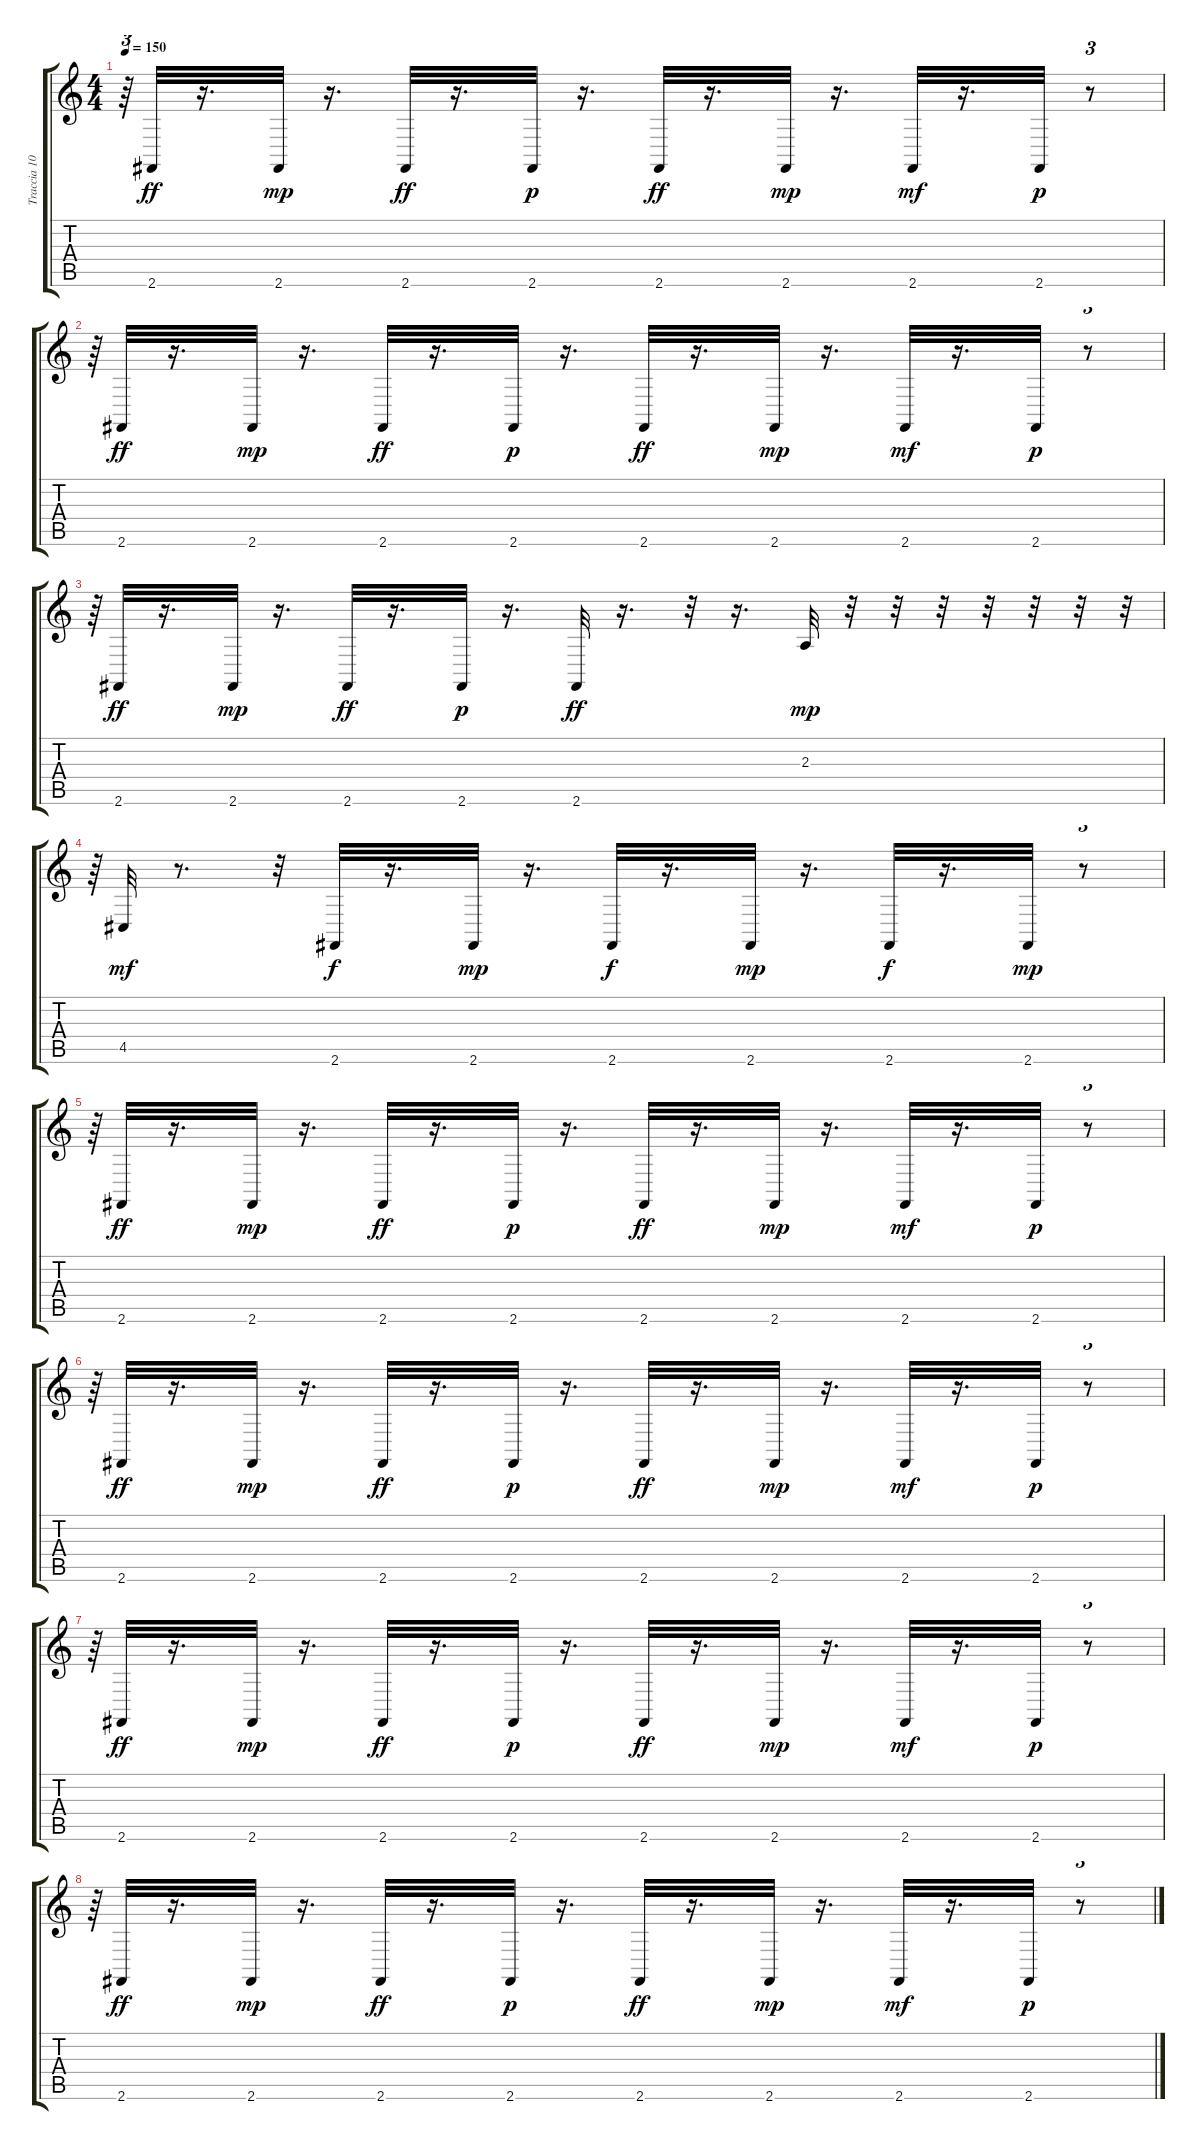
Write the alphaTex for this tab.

\track ("Traccia 10" "Traccia 10") {instrument acousticgrandpiano}
\staff {score tabs}
\tuning (E4 B3 G3 D3 A2 E2) {hide}
\ts (4 4)
\tempo 150
\clef g2
\ks c
r.64{tu (3 2) dy p} 2.6.32{dy ff} r.16{d} 2.6.32{dy mp} r.16{d} 2.6.32{dy ff} r.16{d} 2.6.32{dy p} r.16{d} 2.6.32{dy ff} r.16{d} 2.6.32{dy mp} r.16{d} 2.6.32{dy mf} r.16{d} 2.6.32{dy p} r.8{tu (3 2)} |
r.64{tu (3 2)} 2.6.32{dy ff} r.16{d} 2.6.32{dy mp} r.16{d} 2.6.32{dy ff} r.16{d} 2.6.32{dy p} r.16{d} 2.6.32{dy ff} r.16{d} 2.6.32{dy mp} r.16{d} 2.6.32{dy mf} r.16{d} 2.6.32{dy p} r.8{tu (3 2)} |
r.64{tu (3 2)} 2.6.32{dy ff} r.16{d} 2.6.32{dy mp} r.16{d} 2.6.32{dy ff} r.16{d} 2.6.32{dy p} r.16{d} 2.6.32{dy ff} r.16{d} r.32 r.16{d} 2.3.32{dy mp} r.32 r.32 r.32 r.32 r.32 r.32 r.32{tu (3 2)} |
r.64{tu (3 2)} 4.5.32{dy mf} r.8{d} r.32 2.6.32{dy f} r.16{d} 2.6.32{dy mp} r.16{d} 2.6.32{dy f} r.16{d} 2.6.32{dy mp} r.16{d} 2.6.32{dy f} r.16{d} 2.6.32{dy mp} r.8{tu (3 2)} |
r.64{tu (3 2)} 2.6.32{dy ff} r.16{d} 2.6.32{dy mp} r.16{d} 2.6.32{dy ff} r.16{d} 2.6.32{dy p} r.16{d} 2.6.32{dy ff} r.16{d} 2.6.32{dy mp} r.16{d} 2.6.32{dy mf} r.16{d} 2.6.32{dy p} r.8{tu (3 2)} |
r.64{tu (3 2)} 2.6.32{dy ff} r.16{d} 2.6.32{dy mp} r.16{d} 2.6.32{dy ff} r.16{d} 2.6.32{dy p} r.16{d} 2.6.32{dy ff} r.16{d} 2.6.32{dy mp} r.16{d} 2.6.32{dy mf} r.16{d} 2.6.32{dy p} r.8{tu (3 2)} |
r.64{tu (3 2)} 2.6.32{dy ff} r.16{d} 2.6.32{dy mp} r.16{d} 2.6.32{dy ff} r.16{d} 2.6.32{dy p} r.16{d} 2.6.32{dy ff} r.16{d} 2.6.32{dy mp} r.16{d} 2.6.32{dy mf} r.16{d} 2.6.32{dy p} r.8{tu (3 2)} |
r.64{tu (3 2)} 2.6.32{dy ff} r.16{d} 2.6.32{dy mp} r.16{d} 2.6.32{dy ff} r.16{d} 2.6.32{dy p} r.16{d} 2.6.32{dy ff} r.16{d} 2.6.32{dy mp} r.16{d} 2.6.32{dy mf} r.16{d} 2.6.32{dy p} r.8{tu (3 2)}
